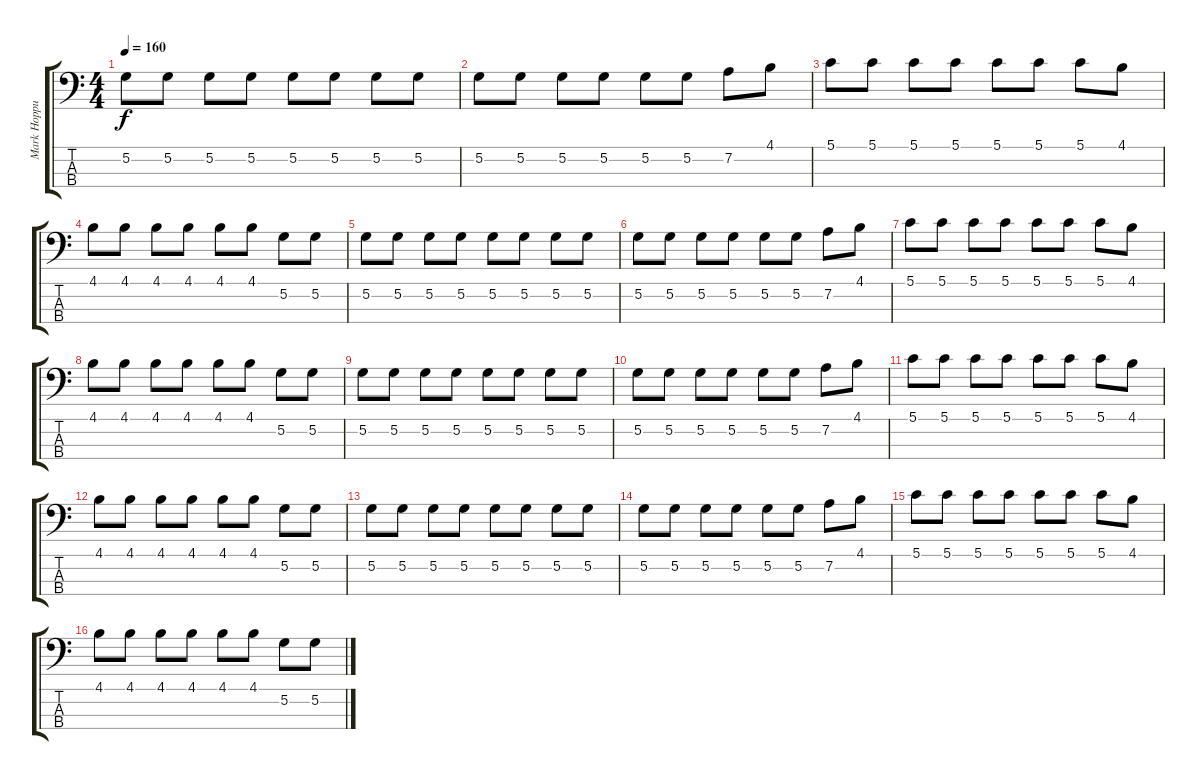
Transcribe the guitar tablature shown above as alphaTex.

\track ("Mark Hoppus (Blink 182)" "Mark Hoppu") {instrument acousticguitarnylon}
\staff {score tabs}
\tuning (G2 D2 A1 E1) {hide}
\ts (4 4)
\tempo 160
\clef f4
\ks c
5.2.8{dy f} 5.2.8 5.2.8 5.2.8 5.2.8 5.2.8 5.2.8 5.2.8 |
5.2.8 5.2.8 5.2.8 5.2.8 5.2.8 5.2.8 7.2.8 4.1.8 |
5.1.8 5.1.8 5.1.8 5.1.8 5.1.8 5.1.8 5.1.8 4.1.8 |
4.1.8 4.1.8 4.1.8 4.1.8 4.1.8 4.1.8 5.2.8 5.2.8 |
5.2.8 5.2.8 5.2.8 5.2.8 5.2.8 5.2.8 5.2.8 5.2.8 |
5.2.8 5.2.8 5.2.8 5.2.8 5.2.8 5.2.8 7.2.8 4.1.8 |
5.1.8 5.1.8 5.1.8 5.1.8 5.1.8 5.1.8 5.1.8 4.1.8 |
4.1.8 4.1.8 4.1.8 4.1.8 4.1.8 4.1.8 5.2.8 5.2.8 |
5.2.8 5.2.8 5.2.8 5.2.8 5.2.8 5.2.8 5.2.8 5.2.8 |
5.2.8 5.2.8 5.2.8 5.2.8 5.2.8 5.2.8 7.2.8 4.1.8 |
5.1.8 5.1.8 5.1.8 5.1.8 5.1.8 5.1.8 5.1.8 4.1.8 |
4.1.8 4.1.8 4.1.8 4.1.8 4.1.8 4.1.8 5.2.8 5.2.8 |
5.2.8 5.2.8 5.2.8 5.2.8 5.2.8 5.2.8 5.2.8 5.2.8 |
5.2.8 5.2.8 5.2.8 5.2.8 5.2.8 5.2.8 7.2.8 4.1.8 |
5.1.8 5.1.8 5.1.8 5.1.8 5.1.8 5.1.8 5.1.8 4.1.8 |
4.1.8 4.1.8 4.1.8 4.1.8 4.1.8 4.1.8 5.2.8 5.2.8
